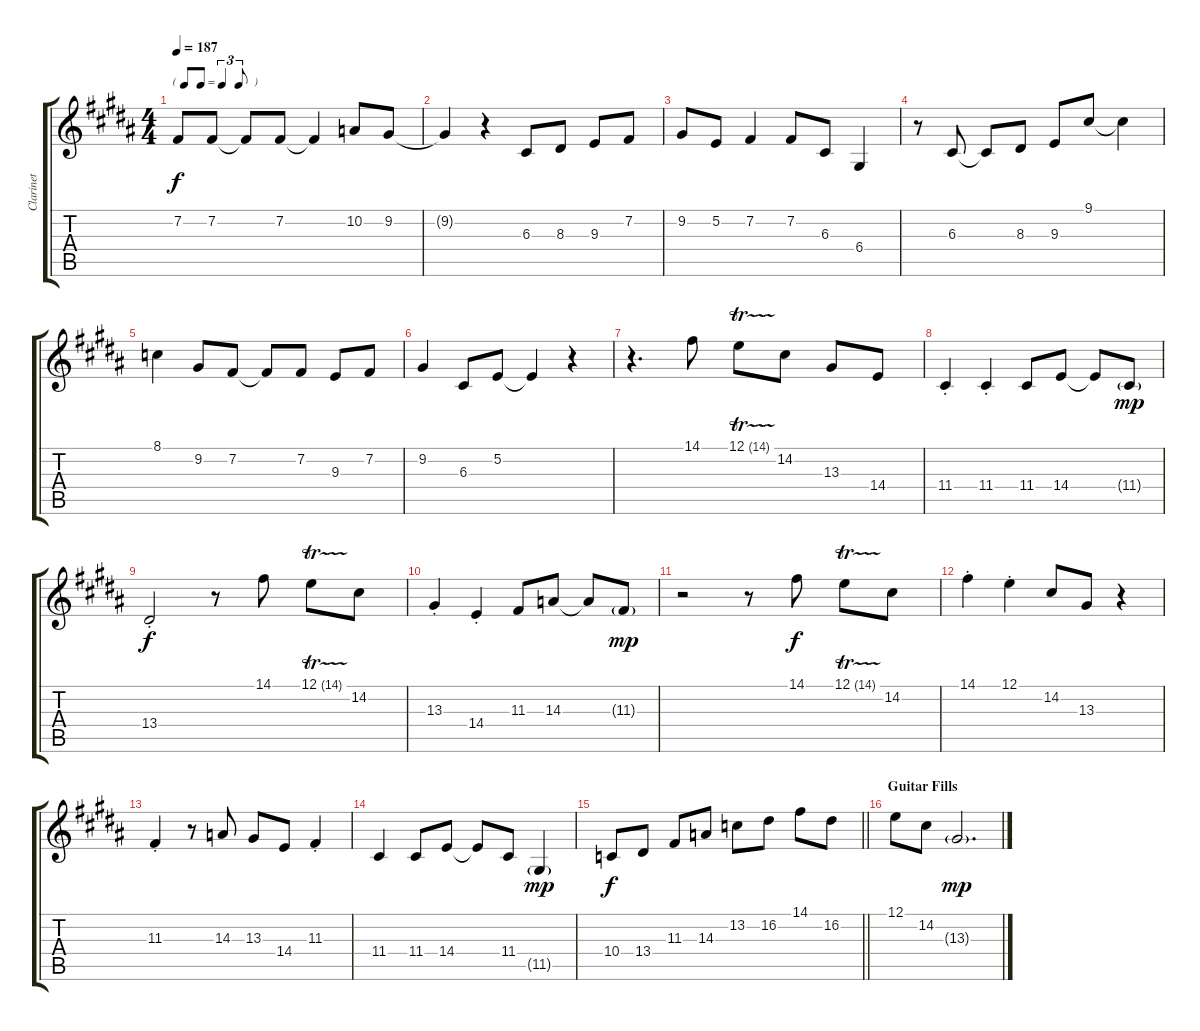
\track ("Clarinet" "Clarinet") {instrument clarinet}
\staff {score tabs}
\tuning (E4 B3 G3 D3 A2 E2) {hide}
\ts (4 4)
\tf triplet8th
\tempo 187
\clef g2
\ks b
7.2.8{dy f} 7.2.8 7.2{t}.8 7.2.8 7.2{t}.4 10.2.8 9.2.8 |
9.2{t}.4 r.4 6.3.8 8.3.8 9.3.8 7.2.8 |
9.2.8 5.2.8 7.2.4 7.2.8 6.3.8 6.4.4 |
r.8 6.3.8 6.3{t}.8 8.3.8 9.3.8 9.1.8 9.1{t}.4 |
8.1.4 9.2.8 7.2.8 7.2{t}.8 7.2.8 9.3.8 7.2.8 |
9.2.4 6.3.8 5.2.8 5.2{t}.4 r.4 |
r.4{d} 14.1.8 12.1{tr (14 32)}.8 14.2.8 13.3.8 14.4.8 |
11.4{st}.4 11.4{st}.4 11.4.8 14.4.8 14.4{t}.8 11.4{g}.8{dy mp} |
13.4{st}.2{dy f} r.8 14.1.8 12.1{tr (14 32)}.8 14.2.8 |
13.3{st}.4 14.4{st}.4 11.3.8 14.3.8 14.3{t}.8 11.3{g}.8{dy mp} |
r.2 r.8 14.1.8{dy f} 12.1{tr (14 32)}.8 14.2.8 |
14.1{st}.4 12.1{st}.4 14.2.8 13.3.8 r.4 |
11.3{st}.4 r.8 14.3.8 13.3.8 14.4.8 11.3{st}.4 |
11.4.4 11.4.8 14.4.8 14.4{t}.8 11.4.8 11.5{g}.4{dy mp} |
\barLineRight lightlight
10.4.8{dy f} 13.4.8 11.3.8 14.3.8 13.2.8 16.2.8 14.1.8 16.2.8 |
\section ("" "Guitar Fills")
12.1.8 14.2.8 13.3{g}.2{d dy mp}
